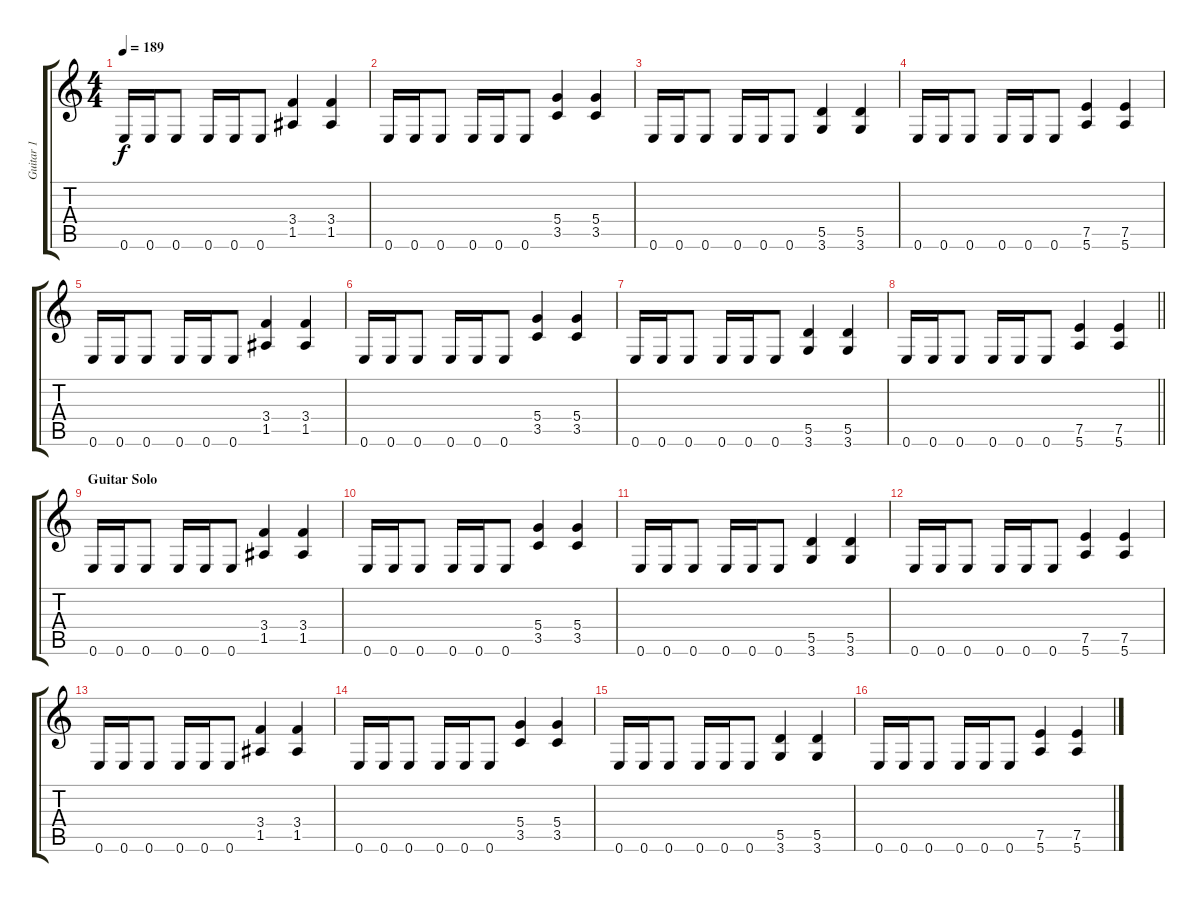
\track ("Guitar 1" "Guitar 1") {instrument distortionguitar}
\staff {score tabs}
\tuning (E4 B3 G3 D3 A2 E2) {hide}
\ts (4 4)
\tempo 189
\clef g2
\ks c
0.6.16{dy f} 0.6.16 0.6.8 0.6.16 0.6.16 0.6.8 (3.4 1.5).4 (3.4 1.5).4 |
0.6.16 0.6.16 0.6.8 0.6.16 0.6.16 0.6.8 (5.4 3.5).4 (5.4 3.5).4 |
0.6.16 0.6.16 0.6.8 0.6.16 0.6.16 0.6.8 (5.5 3.6).4 (5.5 3.6).4 |
0.6.16 0.6.16 0.6.8 0.6.16 0.6.16 0.6.8 (7.5 5.6).4 (7.5 5.6).4 |
0.6.16 0.6.16 0.6.8 0.6.16 0.6.16 0.6.8 (3.4 1.5).4 (3.4 1.5).4 |
0.6.16 0.6.16 0.6.8 0.6.16 0.6.16 0.6.8 (5.4 3.5).4 (5.4 3.5).4 |
0.6.16 0.6.16 0.6.8 0.6.16 0.6.16 0.6.8 (5.5 3.6).4 (5.5 3.6).4 |
\barLineRight lightlight
0.6.16 0.6.16 0.6.8 0.6.16 0.6.16 0.6.8 (7.5 5.6).4 (7.5 5.6).4 |
\section ("" "Guitar Solo")
0.6.16 0.6.16 0.6.8 0.6.16 0.6.16 0.6.8 (3.4 1.5).4 (3.4 1.5).4 |
0.6.16 0.6.16 0.6.8 0.6.16 0.6.16 0.6.8 (5.4 3.5).4 (5.4 3.5).4 |
0.6.16 0.6.16 0.6.8 0.6.16 0.6.16 0.6.8 (5.5 3.6).4 (5.5 3.6).4 |
0.6.16 0.6.16 0.6.8 0.6.16 0.6.16 0.6.8 (7.5 5.6).4 (7.5 5.6).4 |
0.6.16 0.6.16 0.6.8 0.6.16 0.6.16 0.6.8 (3.4 1.5).4 (3.4 1.5).4 |
0.6.16 0.6.16 0.6.8 0.6.16 0.6.16 0.6.8 (5.4 3.5).4 (5.4 3.5).4 |
0.6.16 0.6.16 0.6.8 0.6.16 0.6.16 0.6.8 (5.5 3.6).4 (5.5 3.6).4 |
0.6.16 0.6.16 0.6.8 0.6.16 0.6.16 0.6.8 (7.5 5.6).4 (7.5 5.6).4
